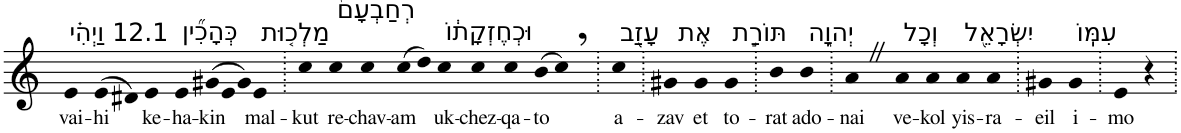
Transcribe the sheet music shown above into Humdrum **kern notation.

**kern	**text
*part1	*part1
*staff1	*staff1
*I"Piano	*
*I'Pno	*
*clefG2	*
*k[]	*
=1	=1
!LO:TX:a:t=12.1 וַיְהִ֗י	!
!	!LO:LY:b
4e	vai-
!	!LO:LY:b
(>8e	-hi
8d#X)	.
!LO:TX:a:t=כְּהָכִ֞ין	!
!	!LO:LY:b
4e	ke-
!	!LO:LY:b
4e	-ha-
*Xtuplet	*
!	!LO:LY:b
(>12g#X	-kin
12e	.
12g#)	.
!LO:TX:a:t=מַלְכ֤וּת	!
!	!LO:LY:b
4e	mal-
=2.	=2.
!	!LO:LY:b
4cc	-kut
!LO:TX:a:t=רְחַבְעָם֙	!
!	!LO:LY:b
4cc	re-
!	!LO:LY:b
4cc	-chav-
!	!LO:LY:b
(>8cc	-am
8dd)	.
!LO:TX:a:t=וּכְחֶזְקָת֔וֹ	!
!	!LO:LY:b
4cc	uk-
!	!LO:LY:b
4cc	-chez-
!	!LO:LY:b
4cc	-qa-
!	!LO:LY:b
(>8b	-to
8cc,)	.
=3.	=3.
!LO:TX:a:t=עָזַ֖ב	!
!	!LO:LY:b
4cc	a-
=4.	=4.
!	!LO:LY:b
4g#X	-zav
!LO:TX:a:t=אֶת	!
!	!LO:LY:b
4g#	et
!LO:TX:a:t=תּוֹרַ֣ת	!
!	!LO:LY:b
4g#	to-
=5.	=5.
!	!LO:LY:b
4b	-rat
!LO:TX:a:t=יְהוָ֑ה	!
!	!LO:LY:b
4b	ado-
=6.	=6.
!	!LO:LY:b
4aZ	-nai
!LO:TX:a:t=וְכָל	!
!	!LO:LY:b
4a	ve-
!	!LO:LY:b
4a	-kol
!LO:TX:a:t=יִשְׂרָאֵ֖ל	!
!	!LO:LY:b
4a	yis-
!	!LO:LY:b
4a	-ra-
=7.	=7.
!	!LO:LY:b
4g#X	-eil
!LO:TX:a:t=עִמּֽוֹ	!
!	!LO:LY:b
4g#	i-
=8.	=8.
!	!LO:LY:b
4e	-mo
4r	.
=.	=.
*-	*-
